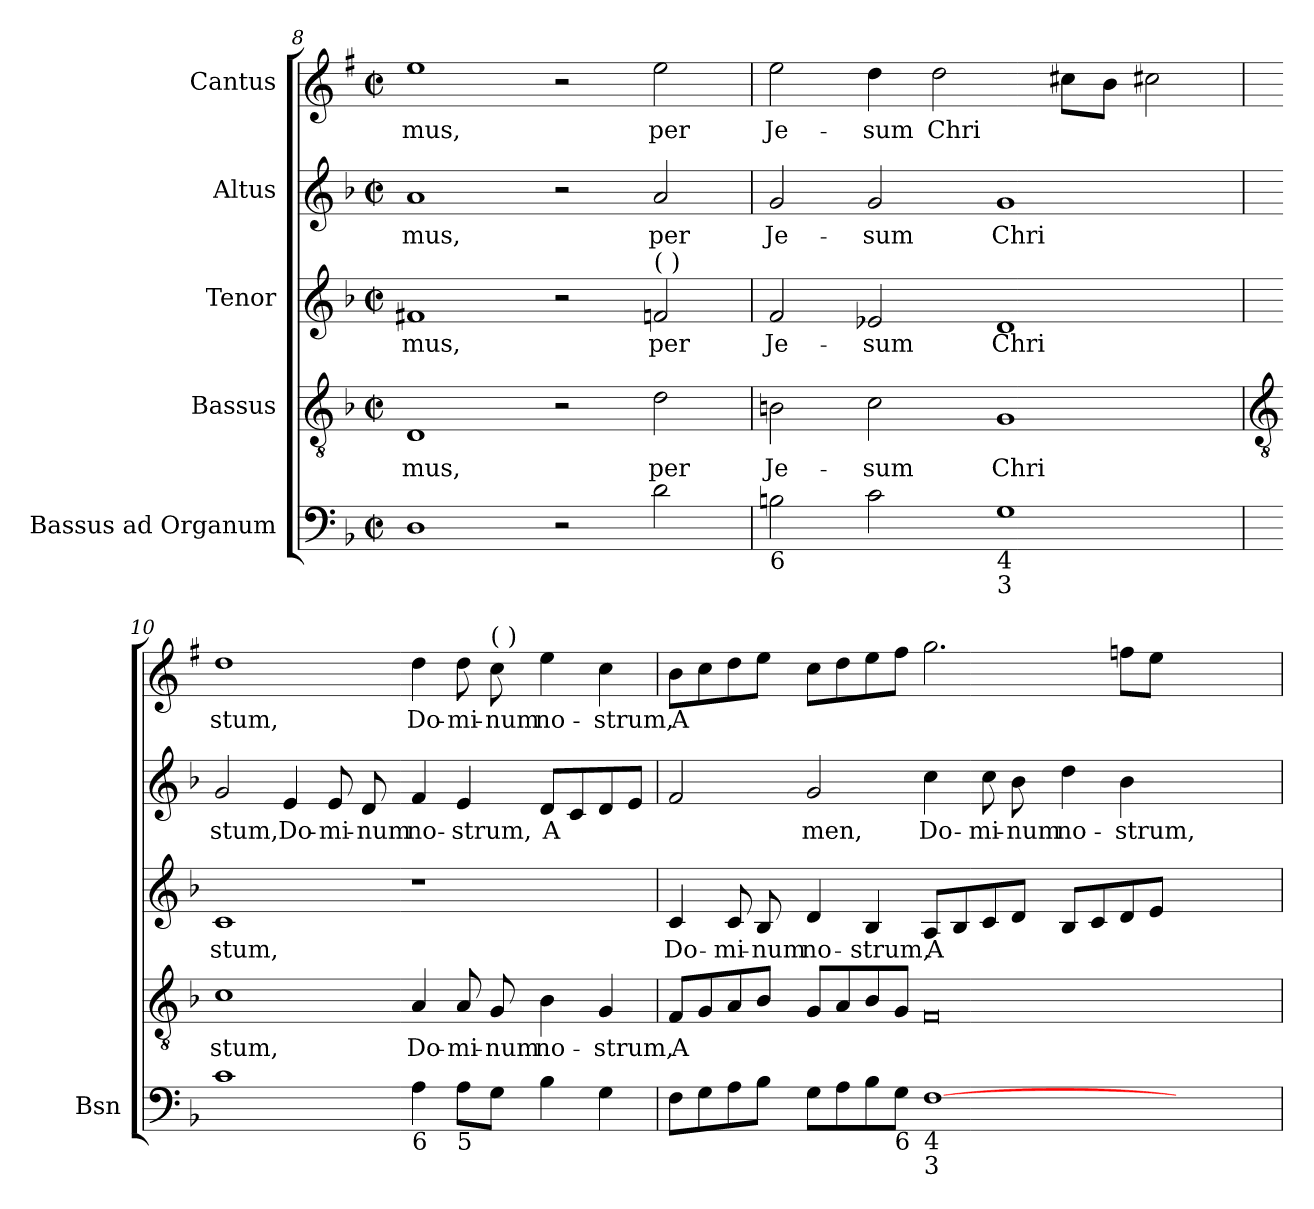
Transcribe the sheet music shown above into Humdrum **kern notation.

**kern	**kern	**text	**kern	**text	**kern	**text	**kern	**text
*part5	*part4	*part4	*part3	*part3	*part2	*part2	*part1	*part1
*staff5	*staff4	*staff4	*staff3	*staff3	*staff2	*staff2	*staff1	*staff1
*I"Bassus ad Organum	*I"Bassus	*	*I"Tenor	*	*I"Altus	*	*I"Cantus	*
*I'Bsn	*	*	*	*	*	*	*	*
*clefF4	*clefGv2	*	*clefG2	*	*clefG2	*	*clefG2	*
*	*	*	*	*	*	*	*ITrd1c2	*
*k[b-]	*k[b-]	*	*k[b-]	*	*k[b-]	*	*k[b-]	*
*F:	*F:	*	*F:	*	*F:	*	*F:	*
*M4/2	*M4/2	*	*M4/2	*	*M4/2	*	*M4/2	*
*met(c|)	*met(c|)	*	*met(c|)	*	*met(c|)	*	*met(c|)	*
=8	=8	=8	=8	=8	=8	=8	=8	=8
!	!	!LO:LY:b	!	!LO:LY:b	!	!LO:LY:b	!	!LO:LY:b
1D	1D	-mus,	1f#X	-mus,	1a	-mus,	1dd	-mus,
2r	2r	.	2r	.	2r	.	2r	.
!	!	!	!LO:TX:a:t=(  )	!	!	!	!	!
!	!	!LO:LY:b	!	!LO:LY:b	!	!LO:LY:b	!	!LO:LY:b
2d	2d	per	2f	per	2a	per	2dd	per
=9	=9	=9	=9	=9	=9	=9	=9	=9
!LO:TX:b:t=6	!	!	!	!	!	!	!	!
!	!	!LO:LY:b	!	!LO:LY:b	!	!LO:LY:b	!	!LO:LY:b
2Bn	2Bn	Je-	2f	Je-	2g	Je-	2dd	Je-
!	!	!LO:LY:b	!	!LO:LY:b	!	!LO:LY:b	!	!LO:LY:b
2c	2c	-sum	2e-X	-sum	2g	-sum	4cc	-sum
!	!	!	!	!	!	!	!	!LO:LY:b
.	.	.	.	.	.	.	2cc	Chri
!LO:TX:b:t=4	!	!	!	!	!	!	!	!
!LO:TX:b:t=3	!	!	!	!	!	!	!	!
!	!	!LO:LY:b	!	!LO:LY:b	!	!LO:LY:b	!	!
1G	1G	Chri	1d	Chri	1g	Chri	.	.
.	.	.	.	.	.	.	8bnL	.
.	.	.	.	.	.	.	8aJ	.
.	.	.	.	.	.	.	2bn	.
!!LO:LB:g=z
=10	=10	=10	=10	=10	=10	=10	=10	=10
*	*clefGv2	*	*	*	*	*	*	*
!	!	!LO:LY:b	!	!LO:LY:b	!	!LO:LY:b	!	!LO:LY:b
1c	1c	stum,	1c	stum,	2g	stum,	1cc	stum,
!	!	!	!	!	!	!LO:LY:b	!	!
.	.	.	.	.	4e	Do-	.	.
!	!	!	!	!	!	!LO:LY:b	!	!
.	.	.	.	.	8e	-mi-	.	.
!	!	!	!	!	!	!LO:LY:b	!	!
.	.	.	.	.	8d	-num	.	.
!LO:TX:b:t=6	!	!	!	!	!	!	!	!
!	!	!LO:LY:b	!	!	!	!LO:LY:b	!	!LO:LY:b
4A	4A	Do-	1r	.	4f	no-	4cc	Do-
!LO:TX:b:t=5	!	!	!	!	!	!	!	!
!	!	!LO:LY:b	!	!	!	!LO:LY:b	!	!LO:LY:b
8AL	8A	-mi-	.	.	4e	-strum,	8cc	-mi-
!	!	!	!	!	!	!	!LO:TX:a:t=(  )	!
!	!	!LO:LY:b	!	!	!	!	!	!LO:LY:b
8GJ	8G	-num	.	.	.	.	8b-	-num
!	!	!LO:LY:b	!	!	!	!LO:LY:b	!	!LO:LY:b
4B-	4B-	no-	.	.	8dL	A	4dd	no-
.	.	.	.	.	8c	.	.	.
!	!	!LO:LY:b	!	!	!	!	!	!LO:LY:b
4G	4G	-strum,	.	.	8d	.	4b-	-strum,
.	.	.	.	.	8eJ	.	.	.
=11	=11	=11	=11	=11	=11	=11	=11	=11
!	!	!LO:LY:b	!	!LO:LY:b	!	!	!	!LO:LY:b
8FL	8FL	A	4c	Do-	2f	.	8aL	A
8G	8G	.	.	.	.	.	8b-	.
!	!	!	!	!LO:LY:b	!	!	!	!
8A	8A	.	8c	-mi-	.	.	8cc	.
!	!	!	!	!LO:LY:b	!	!	!	!
8B-J	8B-J	.	8B-	-num	.	.	8ddJ	.
!	!	!	!	!LO:LY:b	!	!LO:LY:b	!	!
8GL	8GL	.	4d	no-	2g	men,	8b-L	.
8A	8A	.	.	.	.	.	8cc	.
!	!	!	!	!LO:LY:b	!	!	!	!
8B-	8B-	.	4B-	-strum,	.	.	8dd	.
!LO:TX:b:t=6	!	!	!	!	!	!	!	!
8GJ	8GJ	.	.	.	.	.	8eeJ	.
!LO:TX:b:t=4	!	!	!	!	!	!	!	!
!LO:TX:b:t=3	!	!	!	!	!	!	!	!
!	!	!	!	!LO:LY:b	!	!LO:LY:b	!	!
[1F	0F	.	8AL	A	4cc	Do-	2.ff	.
.	.	.	8B-	.	.	.	.	.
!	!	!	!	!	!	!LO:LY:b	!	!
.	.	.	8c	.	8cc	-mi-	.	.
!	!	!	!	!	!	!LO:LY:b	!	!
.	.	.	8dJ	.	8b-	-num	.	.
!	!	!	!	!	!	!LO:LY:b	!	!
.	.	.	8B-L	.	4dd	no-	.	.
.	.	.	8c	.	.	.	.	.
!	!	!	!	!	!	!LO:LY:b	!	!
.	.	.	8d	.	4b-	-strum,	8ee-XL	.
.	.	.	8eJ	.	.	.	8ddJ	.
1ryy	.	.	1ryy	.	1ryy	.	1ryy	.
=	=	=	=	=	=	=	=	=
*-	*-	*-	*-	*-	*-	*-	*-	*-
